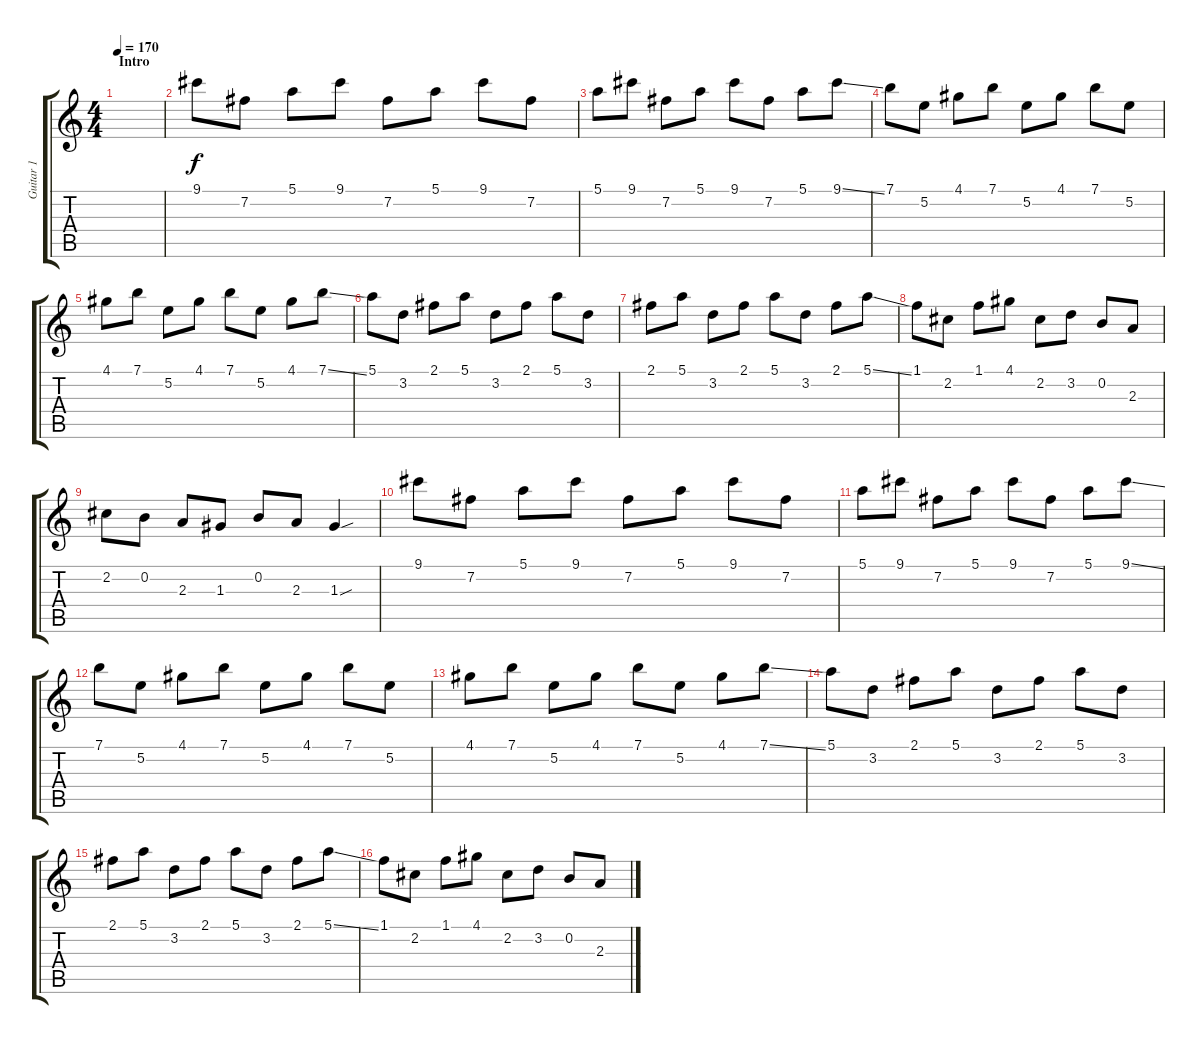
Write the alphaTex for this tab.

\track ("Guitar 1" "Guitar 1") {instrument overdrivenguitar}
\staff {score tabs}
\tuning (E4 B3 G3 D3 A2 E2) {hide}
\ts (4 4)
\section ("" "Intro")
\tempo 170
\clef g2
\ks c
|
9.1.8 7.2.8 5.1.8 9.1.8 7.2.8 5.1.8 9.1.8 7.2.8 |
5.1.8 9.1.8 7.2.8 5.1.8 9.1.8 7.2.8 5.1.8 9.1{ss}.8 |
7.1.8 5.2.8 4.1.8 7.1.8 5.2.8 4.1.8 7.1.8 5.2.8 |
4.1.8 7.1.8 5.2.8 4.1.8 7.1.8 5.2.8 4.1.8 7.1{ss}.8 |
5.1.8 3.2.8 2.1.8 5.1.8 3.2.8 2.1.8 5.1.8 3.2.8 |
2.1.8 5.1.8 3.2.8 2.1.8 5.1.8 3.2.8 2.1.8 5.1{ss}.8 |
1.1.8 2.2.8 1.1.8 4.1.8 2.2.8 3.2.8 0.2.8 2.3.8 |
2.2.8 0.2.8 2.3.8 1.3.8 0.2.8 2.3.8 1.3{sou}.4 |
9.1.8 7.2.8 5.1.8 9.1.8 7.2.8 5.1.8 9.1.8 7.2.8 |
5.1.8 9.1.8 7.2.8 5.1.8 9.1.8 7.2.8 5.1.8 9.1{ss}.8 |
7.1.8 5.2.8 4.1.8 7.1.8 5.2.8 4.1.8 7.1.8 5.2.8 |
4.1.8 7.1.8 5.2.8 4.1.8 7.1.8 5.2.8 4.1.8 7.1{ss}.8 |
5.1.8 3.2.8 2.1.8 5.1.8 3.2.8 2.1.8 5.1.8 3.2.8 |
2.1.8 5.1.8 3.2.8 2.1.8 5.1.8 3.2.8 2.1.8 5.1{ss}.8 |
1.1.8 2.2.8 1.1.8 4.1.8 2.2.8 3.2.8 0.2.8 2.3.8
